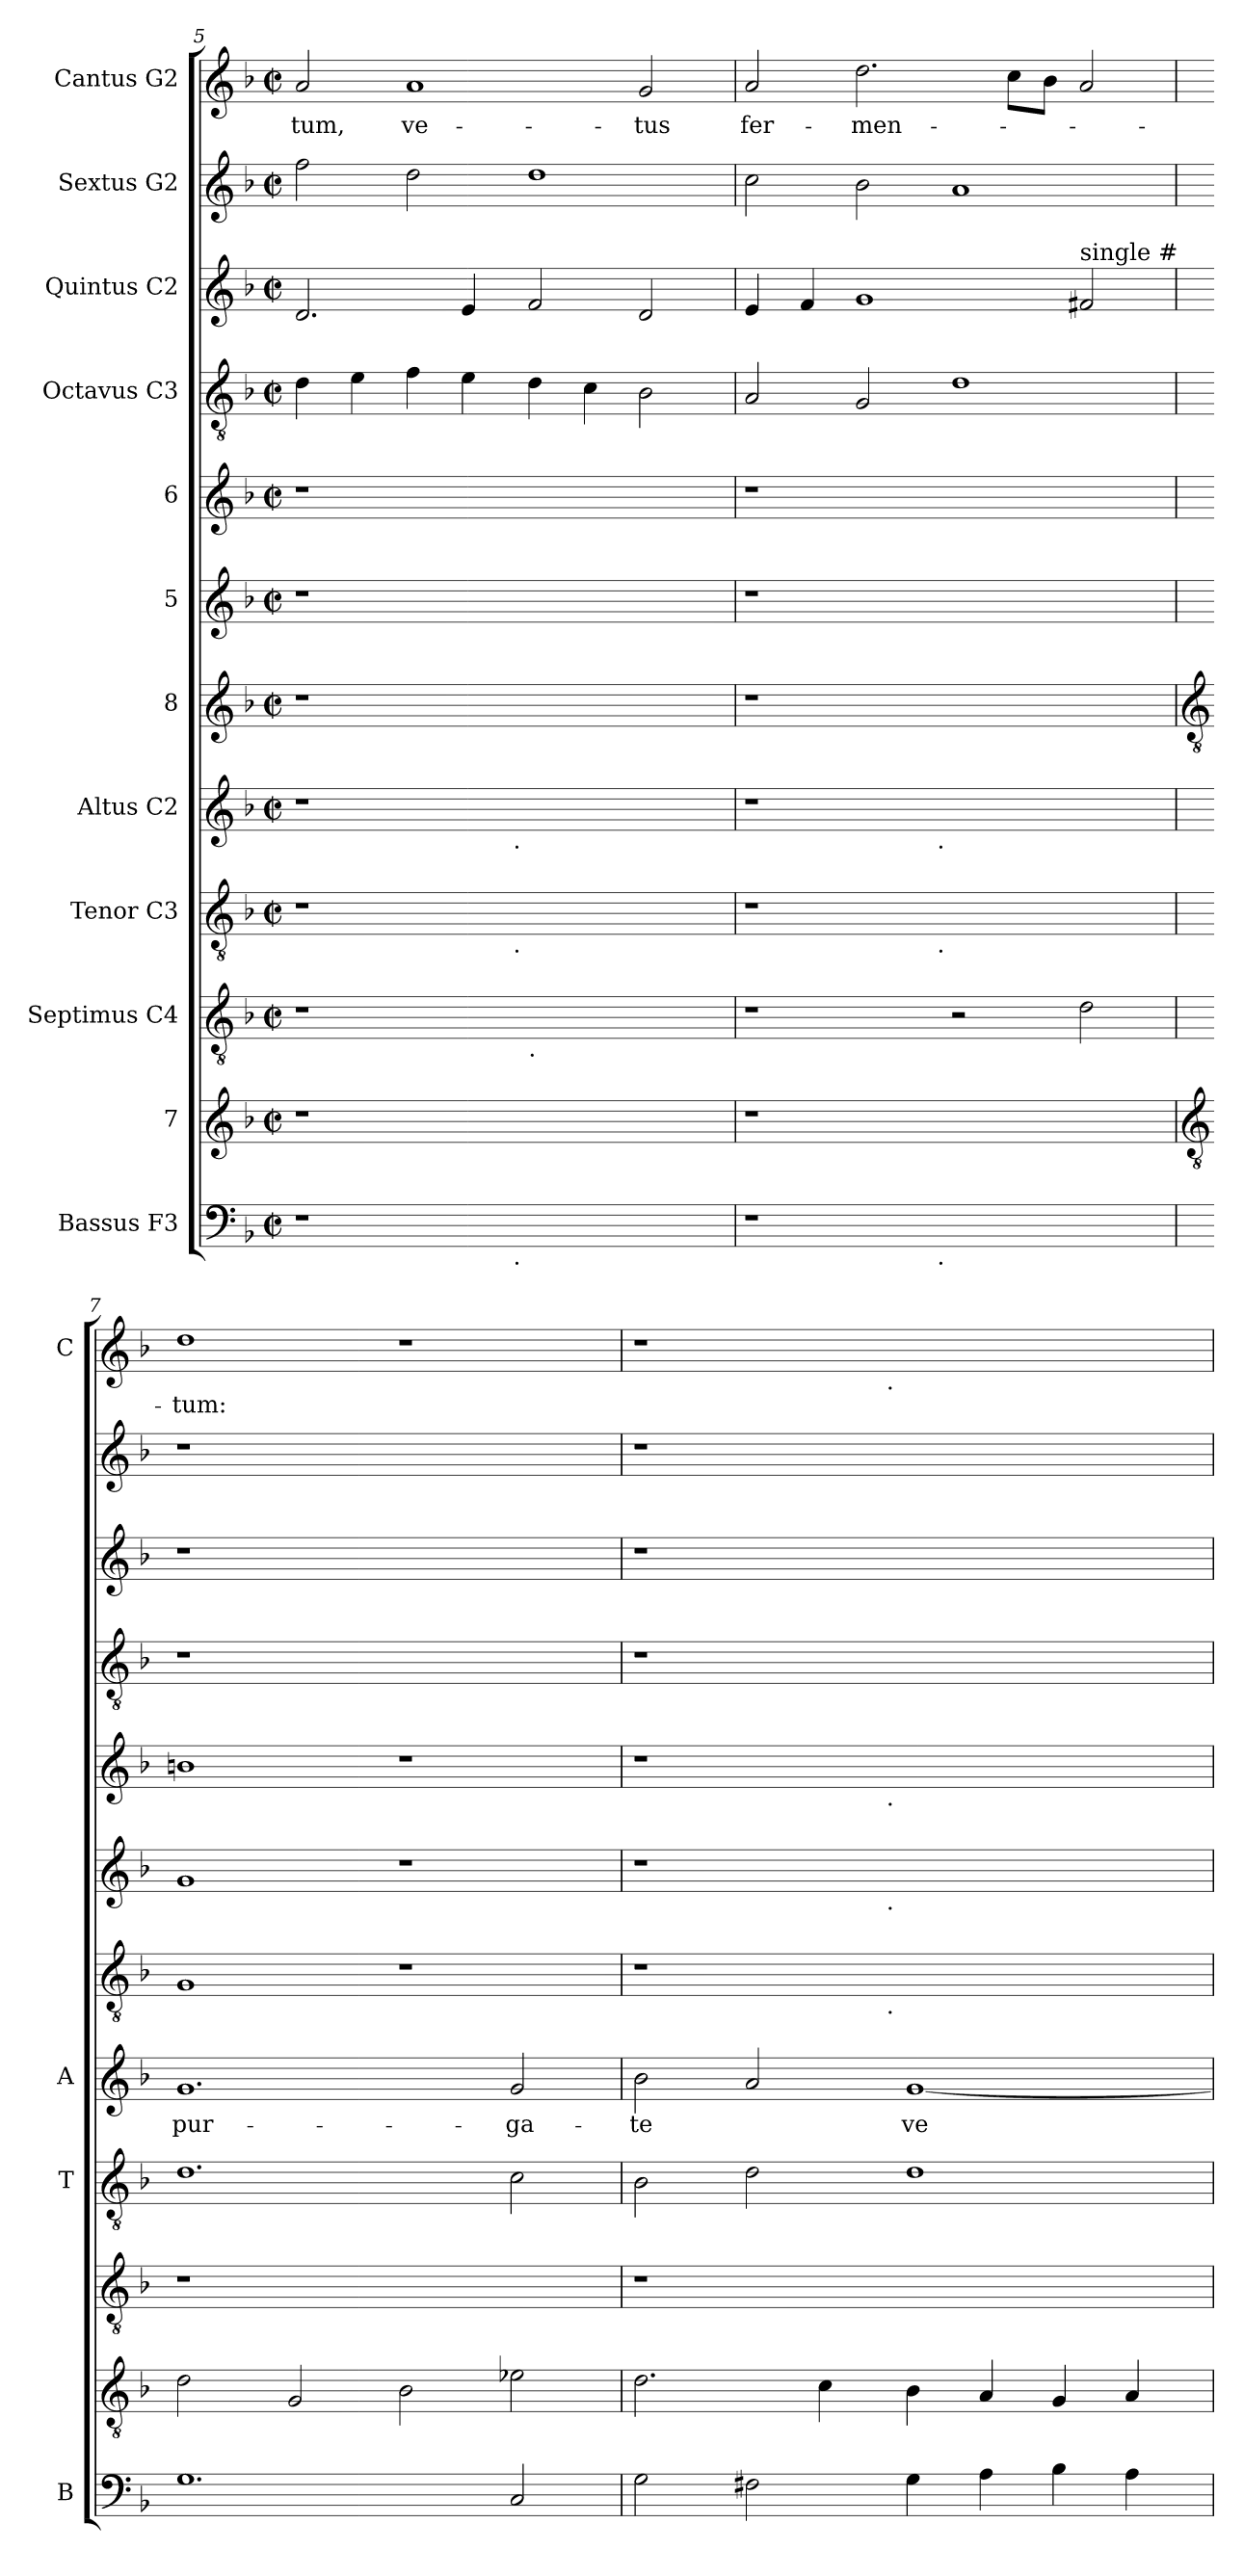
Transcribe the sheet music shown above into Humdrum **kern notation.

**kern	**kern	**kern	**kern	**kern	**text	**kern	**kern	**kern	**kern	**kern	**kern	**kern	**text
*part12	*part11	*part10	*part9	*part8	*part8	*part7	*part6	*part5	*part4	*part3	*part2	*part1	*part1
*staff12	*staff11	*staff10	*staff9	*staff8	*staff8	*staff7	*staff6	*staff5	*staff4	*staff3	*staff2	*staff1	*staff1
*I"Bassus F3	*I"7	*I"Septimus C4	*I"Tenor C3	*I"Altus C2	*	*I"8	*I"5	*I"6	*I"Octavus C3	*I"Quintus C2	*I"Sextus G2	*I"Cantus G2	*
*I'B	*	*	*I'T	*I'A	*	*	*	*	*	*	*	*I'C	*
*clefF4	*clefG2	*clefGv2	*clefGv2	*clefG2	*	*clefG2	*clefG2	*clefG2	*clefGv2	*clefG2	*clefG2	*clefG2	*
*ITrd7c12	*	*	*	*	*	*	*	*	*	*	*	*	*
*k[b-]	*k[b-]	*k[b-]	*k[b-]	*k[b-]	*	*k[b-]	*k[b-]	*k[b-]	*k[b-]	*k[b-]	*k[b-]	*k[b-]	*
*F:	*F:	*F:	*F:	*F:	*	*F:	*F:	*F:	*F:	*F:	*F:	*F:	*
*M2/2	*M2/2	*M2/2	*M2/2	*M2/2	*	*M2/2	*M2/2	*M2/2	*M2/2	*M2/2	*M2/2	*M2/2	*
*met(c|)	*met(c|)	*met(c|)	*met(c|)	*met(c|)	*	*met(c|)	*met(c|)	*met(c|)	*met(c|)	*met(c|)	*met(c|)	*met(c|)	*
=5	=5	=5	=5	=5	=5	=5	=5	=5	=5	=5	=5	=5	=5
!	!	!	!	!	!	!	!	!	!	!	!	!	!LO:LY:b
*^	*	*	*^	*^	*	*	*	*	*	*	*	*	*
1r	2ryy	1r	1r	1r	2ryy	1r	2ryy	.	1r	1r	1r	4d\	2.d/	2ff\	2a/	-tum,
.	.	.	.	.	.	.	.	.	.	.	.	4e\	.	.	.	.
!	!	!	!	!	!	!	!	!	!	!	!	!	!	!	!	!LO:LY:b
.	4...ryy	.	.	.	4...ryy	.	4...ryy	.	.	.	.	4f\	.	2dd\	1a	ve-
.	.	.	.	.	.	.	.	.	.	.	.	4e\	4e/	.	.	.
!	!	!	!	!	!	!	!LO:TX:b:t=.	!	!	!	!	!	!	!	!	!
!	!	!	!	!	!LO:TX:b:t=.	!	!	!	!	!	!	!	!	!	!	!
!	!LO:TX:b:t=.	!	!	!	!	!	!	!	!	!	!	!	!	!	!	!
.	1ryy	.	.	.	1ryy	.	1ryy	.	.	.	.	.	.	.	.	.
!	!	!	!LO:TX:b:t=.	!	!	!	!	!	!	!	!	!	!	!	!	!
1ryy	.	1ryy	1ryy	1ryy	.	1ryy	.	.	1ryy	1ryy	1ryy	4d\	2f/	1dd	.	.
.	.	.	.	.	.	.	.	.	.	.	.	4c\	.	.	.	.
!	!	!	!	!	!	!	!	!	!	!	!	!	!	!	!	!LO:LY:b
.	.	.	.	.	.	.	.	.	.	.	.	2B-\	2d/	.	2g/	-tus
.	32ryy	.	.	.	32ryy	.	32ryy	.	.	.	.	.	.	.	.	.
=6	=6	=6	=6	=6	=6	=6	=6	=6	=6	=6	=6	=6	=6	=6	=6	=6
!	!	!	!	!	!	!	!	!	!	!	!	!	!	!	!	!LO:LY:b
1r	2ryy	1r	1r	1r	2ryy	1r	2ryy	.	1r	1r	1r	2A/	4e/	2cc\	2a/	fer-
.	.	.	.	.	.	.	.	.	.	.	.	.	4f/	.	.	.
!	!	!	!	!	!	!	!	!	!	!	!	!	!	!	!	!LO:LY:b
.	4...ryy	.	.	.	4...ryy	.	4...ryy	.	.	.	.	2G/	1g	2b-\	2.dd\	-men-
!	!	!	!	!	!	!	!LO:TX:b:t=.	!	!	!	!	!	!	!	!	!
!	!	!	!	!	!LO:TX:b:t=.	!	!	!	!	!	!	!	!	!	!	!
!	!LO:TX:b:t=.	!	!	!	!	!	!	!	!	!	!	!	!	!	!	!
.	1ryy	.	.	.	1ryy	.	1ryy	.	.	.	.	.	.	.	.	.
1ryy	.	1ryy	2r	1ryy	.	1ryy	.	.	1ryy	1ryy	1ryy	1d	.	1a	.	.
.	.	.	.	.	.	.	.	.	.	.	.	.	.	.	8cc\L	.
.	.	.	.	.	.	.	.	.	.	.	.	.	.	.	8b-\J	.
!	!	!	!	!	!	!	!	!	!	!	!	!	!LO:TX:a:t=single #	!	!	!
.	.	.	2d\	.	.	.	.	.	.	.	.	.	2f#/	.	2a/	.
.	32ryy	.	.	.	32ryy	.	32ryy	.	.	.	.	.	.	.	.	.
*	*	*	*	*v	*v	*	*	*	*	*	*	*	*	*	*	*
*v	*v	*	*	*	*v	*v	*	*	*	*	*	*	*	*	*
!!LO:PB:g=z
=7	=7	=7	=7	=7	=7	=7	=7	=7	=7	=7	=7	=7	=7
*	*clefGv2	*	*	*	*	*clefGv2	*	*	*	*	*	*	*
*^	*	*	*^	*^	*	*	*	*	*	*	*	*	*
!	!	!	!	!	!	!	!	!LO:LY:b	!	!	!	!	!	!	!	!LO:LY:b
*	*	*	*	*v	*v	*	*	*	*	*	*	*	*	*	*	*
*v	*v	*	*	*	*v	*v	*	*	*	*	*	*	*	*	*
1.GG	2d\	1r	1.d	1.g	pur-	1G	1g	1bn	1r	1r	1r	1dd	-tum:
.	2G/	.	.	.	.	.	.	.	.	.	.	.	.
.	2B-\	1ryy	.	.	.	1r	1r	1r	1ryy	1ryy	1ryy	1r	.
!	!	!	!	!	!LO:LY:b	!	!	!	!	!	!	!	!
2CC/	2e-X\	.	2c\	2g/	-ga-	.	.	.	.	.	.	.	.
=8	=8	=8	=8	=8	=8	=8	=8	=8	=8	=8	=8	=8	=8
!	!	!	!	!	!LO:LY:b	!	!	!	!	!	!	!	!
*	*	*	*	*	*	*^	*^	*^	*	*	*	*^	*
2GG\	2.d\	1r	2B-\	2b-\	-te	1r	2ryy	1r	2ryy	1r	2ryy	1r	1r	1r	1r	2ryy	.
2FF#X\	.	.	2d\	2a/	.	.	4...ryy	.	4...ryy	.	4...ryy	.	.	.	.	4...ryy	.
.	4c\	.	.	.	.	.	.	.	.	.	.	.	.	.	.	.	.
!	!	!	!	!	!	!	!	!	!	!	!	!	!	!	!	!LO:TX:b:t=.	!
!	!	!	!	!	!	!	!	!	!	!	!LO:TX:b:t=.	!	!	!	!	!	!
!	!	!	!	!	!	!	!	!	!LO:TX:b:t=.	!	!	!	!	!	!	!	!
!	!	!	!	!	!	!	!LO:TX:b:t=.	!	!	!	!	!	!	!	!	!	!
.	.	.	.	.	.	.	1ryy	.	1ryy	.	1ryy	.	.	.	.	1ryy	.
!	!	!	!	!	!LO:LY:b	!	!	!	!	!	!	!	!	!	!	!	!
4GG\	4B-\	1ryy	1d	[<1g	ve-	1ryy	.	1ryy	.	1ryy	.	1ryy	1ryy	1ryy	1ryy	.	.
4AA\	4A/	.	.	.	.	.	.	.	.	.	.	.	.	.	.	.	.
4BB-\	4G/	.	.	.	.	.	.	.	.	.	.	.	.	.	.	.	.
4AA\	4A/	.	.	.	.	.	.	.	.	.	.	.	.	.	.	.	.
.	.	.	.	.	.	.	32ryy	.	32ryy	.	32ryy	.	.	.	.	32ryy	.
*	*	*	*	*	*	*v	*v	*	*	*v	*v	*	*	*	*v	*v	*
*	*	*	*	*	*	*	*v	*v	*	*	*	*	*	*
=	=	=	=	=	=	=	=	=	=	=	=	=	=
*-	*-	*-	*-	*-	*-	*-	*-	*-	*-	*-	*-	*-	*-
